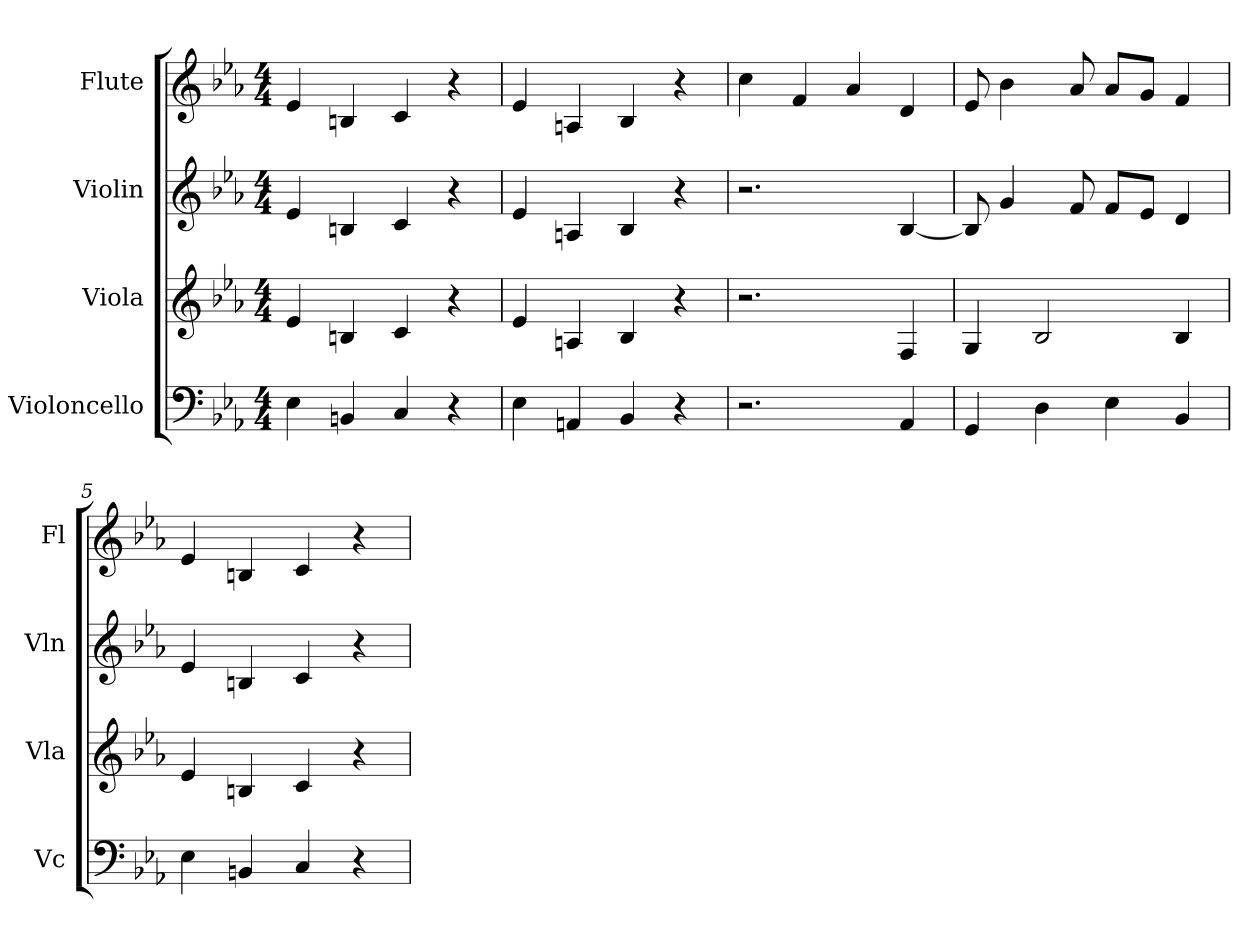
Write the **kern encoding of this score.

**kern	**kern	**kern	**kern
*part4	*part3	*part2	*part1
*staff4	*staff3	*staff2	*staff1
*I"Violoncello	*I"Viola	*I"Violin	*I"Flute
*I'Vc	*I'Vla	*I'Vln	*I'Fl
*k[b-e-a-]	*k[b-e-a-]	*k[b-e-a-]	*k[b-e-a-]
*E-:	*E-:	*E-:	*E-:
*M4/4	*M4/4	*M4/4	*M4/4
*MM71	*MM71	*MM71	*MM71
=	=	=	=
4E-	4e-	4e-	4e-
4BBn	4Bn	4Bn	4Bn
4C	4c	4c	4c
4r	4r	4r	4r
=2	=2	=2	=2
4E-	4e-	4e-	4e-
4AAn	4An	4An	4An
4BB-	4B-	4B-	4B-
4r	4r	4r	4r
=3	=3	=3	=3
2.r	2.r	2.r	4cc
.	.	.	4f
.	.	.	4a-
4AA-	4F	[4B-	4d
=4	=4	=4	=4
4GG	4G	8B-]	8e-
.	.	4g	4b-
4D	2B-	.	.
.	.	8f	8a-
4E-	.	8fL	8a-L
.	.	8e-J	8gJ
4BB-	4B-	4d	4f
=5	=5	=5	=5
4E-	4e-	4e-	4e-
4BBn	4Bn	4Bn	4Bn
4C	4c	4c	4c
4r	4r	4r	4r
=	=	=	=
*-	*-	*-	*-
